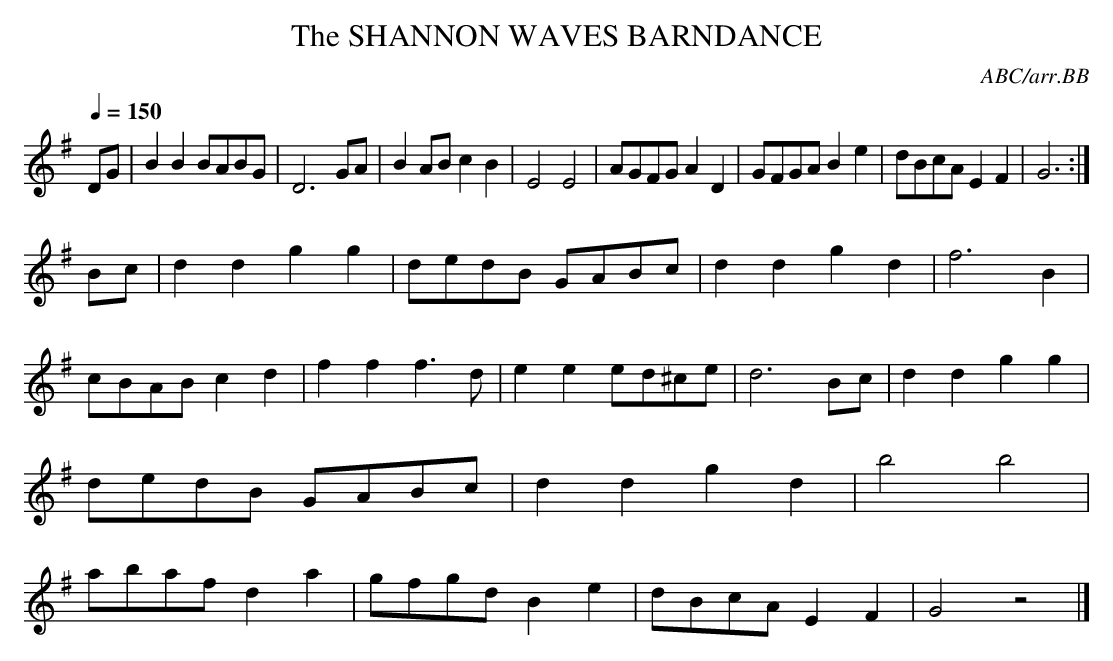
X:1
T:SHANNON WAVES BARNDANCE, The\
C:ABC/arr.BB\
M:C|\
Q:1/4=150\
K:G\
DG |B2B2 BABG | D6 GA | B2AB c2 B2 | E4 E4 |\
AGFG A2 D2 | GFGA B2 e2 | dBcA E2F2 | G6 :|%%\
Bc |d2d2 g2g2 | dedB GABc | d2d2 g2d2 | f6 B2 |\
cBAB c2d2 | f2f2 f3d | e2e2 ed^ce | d6 Bc |\
d2d2 g2g2 | dedB GABc | d2d2 g2d2 | b4 b4 |\
abaf d2a2 | gfgd B2e2| dBcA E2F2 | G4z4|]\
\
\
